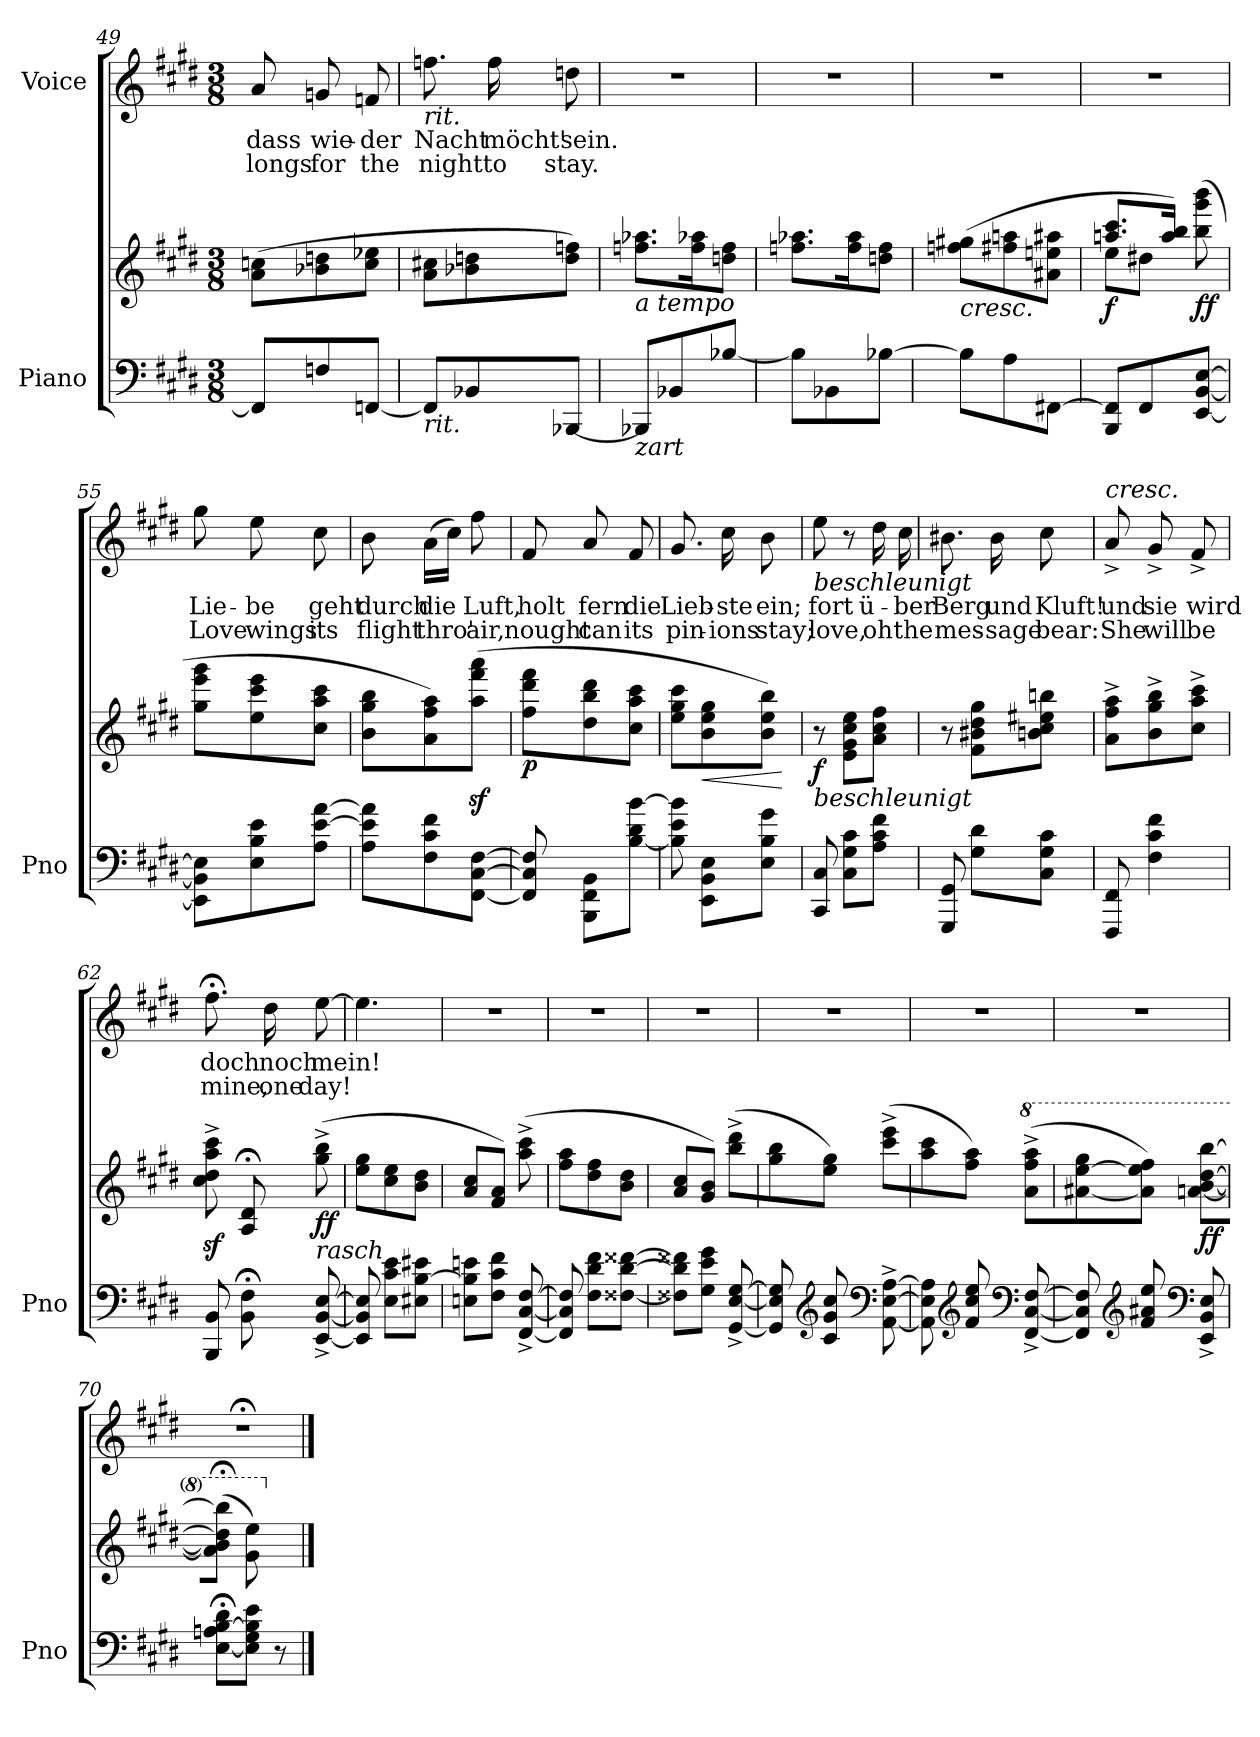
**kern	**kern	**dynam	**kern	**text	**text
*part2	*part2	*part2	*part1	*part1	*part1
*staff3	*staff2	*staff2/3	*staff1	*staff1	*staff1
*I"Piano	*	*	*I"Voice	*	*
*I'Pno	*	*	*	*	*
*clefF4	*clefG2	*	*clefG2	*	*
*k[f#c#g#d#]	*k[f#c#g#d#]	*	*k[f#c#g#d#]	*	*
*M3/8	*M3/8	*	*M3/8	*	*
=49	=49	=49	=49	=49	=49
!	!	!	!	!LO:LY:b	!LO:LY:b
8FF/L]	(8a\ 8ccn\L	.	8a/	dass	longs
!	!	!	!	!LO:LY:b	!LO:LY:b
8Fn/	8b-X\ 8ddn\	.	8gn/	wie-	for
!	!	!	!	!LO:LY:b	!LO:LY:b
[8FFn/J	8cc\ 8ee-X\J	.	8fn/	-der	the
=50	=50	=50	=50	=50	=50
!	!	!	!LO:TX:b:i:t=rit.	!	!
!LO:TX:b:i:t=rit.	!	!	!	!	!
!	!	!	!	!LO:LY:b	!LO:LY:b
8FF/L]	8a\ 8cc#X\L	.	8.ffn\	Nacht	night
8BB-X/	8b-X\ 8ddn\	.	.	.	.
!	!	!	!	!LO:LY:b	!LO:LY:b
.	.	.	16ff\	möcht'	to
!	!	!	!	!LO:LY:b	!LO:LY:b
[8BBB-X/J	8dd\ 8ffn\J)	.	8ddn\	sein.	stay.
!!LO:PB:g=z
=51	=51	=51	=51	=51	=51
!	!LO:TX:b:i:t=a tempo	!	!	!	!
!LO:TX:b:i:t=zart	!	!	!	!	!
8BBB-X/L]	8.ffn\ 8.aa-X\L	.	4.r	.	.
8BB-X/	.	.	.	.	.
.	16ff\ 16aa-X\K	.	.	.	.
[8B-X/J	8ddn\ 8ff\J	.	.	.	.
=52	=52	=52	=52	=52	=52
8B-\L]	8.ffn\ 8.aa-X\L	.	4.r	.	.
8BB-X\	.	.	.	.	.
.	16ff\ 16aa-\K	.	.	.	.
[8B-X\J	8ddn\ 8ff\J	.	.	.	.
=53	=53	=53	=53	=53	=53
!	!LO:TX:b:i:t=cresc.	!	!	!	!
8B-\L]	(8ffn\ 8gg#X\L	.	4.r	.	.
8A\	8ff#X\ 8aan\	.	.	.	.
[<8FF#X\J	8a#X\ 8een\ 8aa#X\J	.	.	.	.
=54	=54	=54	=54	=54	=54
*	*^	*	*	*	*
!	!	!	!LO:DY:b	!	!	!
8BBB/ 8FF#/]L	8.aan/ 8.ccc#/L	8ee\L	f	4.r	.	.
8FF#/	.	8dd#X\J	.	.	.	.
.	16aa/ 16bb/Jk)	.	.	.	.	.
!	!	!	!LO:DY:b	!	!	!
[8EE/ [>8BB/ [8E/J	(>8bb\ 8ggg#\ 8bbb\	8ryy	ff	.	.	.
=55	=55	=55	=55	=55	=55	=55
!	!	!	!	!	!LO:LY:b	!LO:LY:b
*	*v	*v	*	*	*	*
8EE\] 8BB\] 8E\]L	8gg#\ 8eee\ 8ggg#\L	.	8gg#\	Lie-	Love
!	!	!	!	!LO:LY:b	!LO:LY:b
8E\ 8B\ 8e\	8ee\ 8ccc#\ 8eee\	.	8ee\	-be	wings
!	!	!	!	!LO:LY:b	!LO:LY:b
8A\ [>8e\ [8a\J	8cc#\ 8aa\ 8ccc#\J	.	8cc#\	geht	its
!!LO:LB:g=z
=56	=56	=56	=56	=56	=56
!	!	!	!	!LO:LY:b	!LO:LY:b
8A\ 8e\] 8a\]L	8b\ 8gg#\ 8bb\L	.	8b\	durch	flight
!	!	!	!	!LO:LY:b	!LO:LY:b
8F#\ 8c#\ 8f#\	8a\ 8ff#\ 8aa\)	.	(16a\LL	die	thro'
.	.	.	16cc#\JJ)	.	.
!	!	!	!	!LO:LY:b	!LO:LY:b
[8FF#\ [>8C#\ [8F#\J	(8aa\z< 8fff#\z< 8aaa\z<J	.	8ff#\	Luft,	air,
=57	=57	=57	=57	=57	=57
!	!	!LO:DY:b	!	!LO:LY:b	!LO:LY:b
8FF#/] 8C#/] 8F#/]	8ff#\ 8ddd#\ 8fff#\L	p	8f#/	holt	nought
!	!	!	!	!LO:LY:b	!LO:LY:b
8BBB\ 8FF#\ 8BB\L	8dd#\ 8bb\ 8ddd#\	.	8a/	fern	can
!	!	!	!	!LO:LY:b	!LO:LY:b
[8B\ 8d#\ [8b\J	8cc#\ 8aa\ 8ccc#\J	.	8f#/	die	its
=58	=58	=58	=58	=58	=58
!	!	!	!	!LO:LY:b	!LO:LY:b
8B\] 8e\ 8b\]	8ee\ 8gg#\ 8ccc#\L	.	8.g#/	Lieb-	pin-
!	!	!LO:HP:b	!	!	!
8EE\ 8BB\ 8E\L	8b\ 8ee\ 8gg#\	<	.	.	.
!	!	!	!	!LO:LY:b	!LO:LY:b
.	.	.	16cc#\	-ste	-ions
!	!	!	!	!LO:LY:b	!LO:LY:b
8E\ 8B\ 8g#\J	8b\ 8ee\ 8bb\J)	.	8b\	ein;	stay;
.	.	[	.	.	.
=59	=59	=59	=59	=59	=59
!	!	!	!LO:TX:b:i:t=beschleunigt	!	!
!	!LO:TX:b:i:t=beschleunigt	!	!	!	!
!	!	!LO:DY:b	!	!LO:LY:b	!LO:LY:b
8CC#/ 8C#/	8r	f	8ee\	fort	love,
8C#\ 8G#\ 8c#\L	8e\ 8g#\ 8cc#\ 8ee\L	.	8r	.	.
!	!	!	!	!LO:LY:b	!LO:LY:b
8A\ 8c#\ 8f#\J	8a\ 8cc#\ 8ff#\J	.	16dd#\	ü-	oh
!	!	!	!	!LO:LY:b	!LO:LY:b
.	.	.	16cc#\	-ber	the
=60	=60	=60	=60	=60	=60
!	!	!	!	!LO:LY:b	!LO:LY:b
8GGG#/ 8GG#/	8r	.	8.b#X\	Berg	mes-
8G#\ 8d#\L	8f#\ 8b#X\ 8dd#\ 8gg#\L	.	.	.	.
!	!	!	!	!LO:LY:b	!LO:LY:b
.	.	.	16b#\	und	-sage
!	!	!	!	!LO:LY:b	!LO:LY:b
8C#\ 8G#\ 8c#\J	8bn\ 8cc#\ 8ee#X\ 8bbn\J	.	8cc#\	Kluft!	bear:
!!LO:LB:g=z
=61	=61	=61	=61	=61	=61
!	!	!	!LO:TX:a:i:t=cresc.	!	!
!	!	!	!	!LO:LY:b	!LO:LY:b
8FFF#/ 8FF#/	8a\^ 8ff#\^ 8aa\^L	.	8a^>/	und	She
!	!	!	!	!LO:LY:b	!LO:LY:b
4F#\ 4c#\ 4f#\	8b\^ 8gg#\^ 8bb\^	.	8g#^>/	sie	will
!	!	!	!	!LO:LY:b	!LO:LY:b
.	8cc#\^ 8aa\^ 8ccc#\^J	.	8f#^>/	wird	be
=62	=62	=62	=62	=62	=62
!	!	!	!	!LO:LY:b	!LO:LY:b
8BBB/ 8BB/	8cc#\z<^ 8dd#\z<^ 8aa\z<^ 8ccc#\z<^	.	8.ff#;<\	doch	mine,
8BB\;< 8F#\;<	8A/;< 8d#/;<	.	.	.	.
!	!	!	!	!LO:LY:b	!LO:LY:b
.	.	.	16dd#\	noch	one
!	!LO:TX:b:i:t=rasch	!	!	!	!
!	!	!LO:DY:b	!	!LO:LY:b	!LO:LY:b
[8EE/^> [>8BB/^> [8E/^>	(8gg#\^ 8bb\^	ff	[8ee\	mein!	day!
=63	=63	=63	=63	=63	=63
8EE/] 8BB/] 8E/]	8ee\ 8gg#\L	.	4.ee\]	.	.
8E\ 8c#\ 8e\L	8cc#\ 8ee\	.	.	.	.
8E#X\ [8B\ 8e#X\J	8b\ 8dd#\J	.	.	.	.
=64	=64	=64	=64	=64	=64
8En\ 8B\] 8en\L	8a/ 8cc#/L	.	4.r	.	.
8F#\ 8c#\ 8f#\J	8f#/ 8a/J)	.	.	.	.
[8FF#/^> [>8C#/^> [8F#/^>	(8aa\^ 8ccc#\^	.	.	.	.
=65	=65	=65	=65	=65	=65
8FF#/] 8C#/] 8F#/]	8ff#\ 8aa\L	.	4.r	.	.
8F#\ 8d#\ 8f#\L	8dd#\ 8ff#\	.	.	.	.
[<8F##X\ [8d#\ [>8f##X\J	8b\ 8dd#\J	.	.	.	.
!!LO:LB:g=z
=66	=66	=66	=66	=66	=66
8F##X\] 8d#\] 8f##X\]L	8a/ 8cc#/L	.	4.r	.	.
8G#\ 8e\ 8g#\J	8g#/ 8b/J)	.	.	.	.
[8GG#/^> [8E/^> [8G#/^>	(8bb\^ 8ddd#\^L	.	.	.	.
=67	=67	=67	=67	=67	=67
8GG#/] 8E/] 8G#/]	8gg#\ 8bb\	.	4.r	.	.
*clefG2	*	*	*	*	*
8c#/ 8g#/ 8cc#/	8ee\ 8gg#\J)	.	.	.	.
*clefF4	*	*	*	*	*
[8AA\^ [8E\^ [8A\^	(8ccc#\^ 8eee\^L	.	.	.	.
=68	=68	=68	=68	=68	=68
8AA\] 8E\] 8A\]	8aa\ 8ccc#\	.	4.r	.	.
*clefG2	*	*	*	*	*
8f#/ 8cc#/ 8ee/	8ff#\ 8aa\J)	.	.	.	.
*clefF4	*	*	*	*	*
*	*8va	*	*	*	*
[8FF#/^> [8C#/^> [8F#/^>	(8aa\^ 8fff#\^ 8aaa\^L	.	.	.	.
=69	=69	=69	=69	=69	=69
8FF#/] 8C#/] 8F#/]	[8aa#X\ [<8eee\ 8ggg#\	.	4.r	.	.
*clefG2	*	*	*	*	*
8f#/ 8a#X/ 8ee/	8aa#\] 8eee\] 8fff#\J)	.	.	.	.
*clefF4	*	*	*	*	*
!	!	!LO:DY:b	!	!	!
8EE/^> 8BB/^> 8E/^>	[8aan\ [8bb\ [8ddd#\ [8bbb\L	ff	.	.	.
=70	=70	=70	=70	=70	=70
[8E\;< 8An\;< [8B\;< 8d#\;<L	(8aan\];< 8bb\];< 8ddd#\];< 8bbb\];<J	.	4.r;<	.	.
8E\] 8G#\ 8B\] 8e\J	8gg#\ 8eee\)	.	.	.	.
*	*X8va	*	*	*	*
8r	8ryy	.	.	.	.
==	==	==	==	==	==
*-	*-	*-	*-	*-	*-
